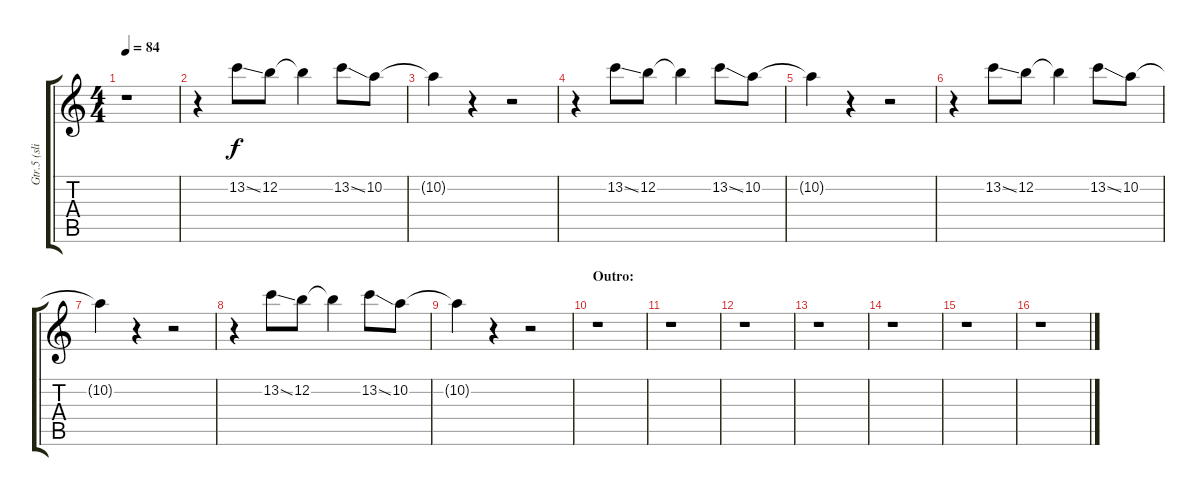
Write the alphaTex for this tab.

\track ("Gtr.5 (slide)" "Gtr.5 (sli") {instrument electricguitarjazz}
\staff {score tabs}
\tuning (E4 B3 G3 D3 A2 E2) {hide}
\ts (4 4)
\tempo 84
\clef g2
\ks c
r.1{dy f} |
r.4 13.2{ss}.8 12.2.8 12.2{t}.4 13.2{ss}.8 10.2.8 |
10.2{t}.4 r.4 r.2 |
r.4 13.2{ss}.8 12.2.8 12.2{t}.4 13.2{ss}.8 10.2.8 |
10.2{t}.4 r.4 r.2 |
r.4 13.2{ss}.8 12.2.8 12.2{t}.4 13.2{ss}.8 10.2.8 |
10.2{t}.4 r.4 r.2 |
r.4 13.2{ss}.8 12.2.8 12.2{t}.4 13.2{ss}.8 10.2.8 |
10.2{t}.4 r.4 r.2 |
\section ("" "Outro:")
r.1 |
r.1 |
r.1 |
r.1 |
r.1 |
r.1 |
r.1
